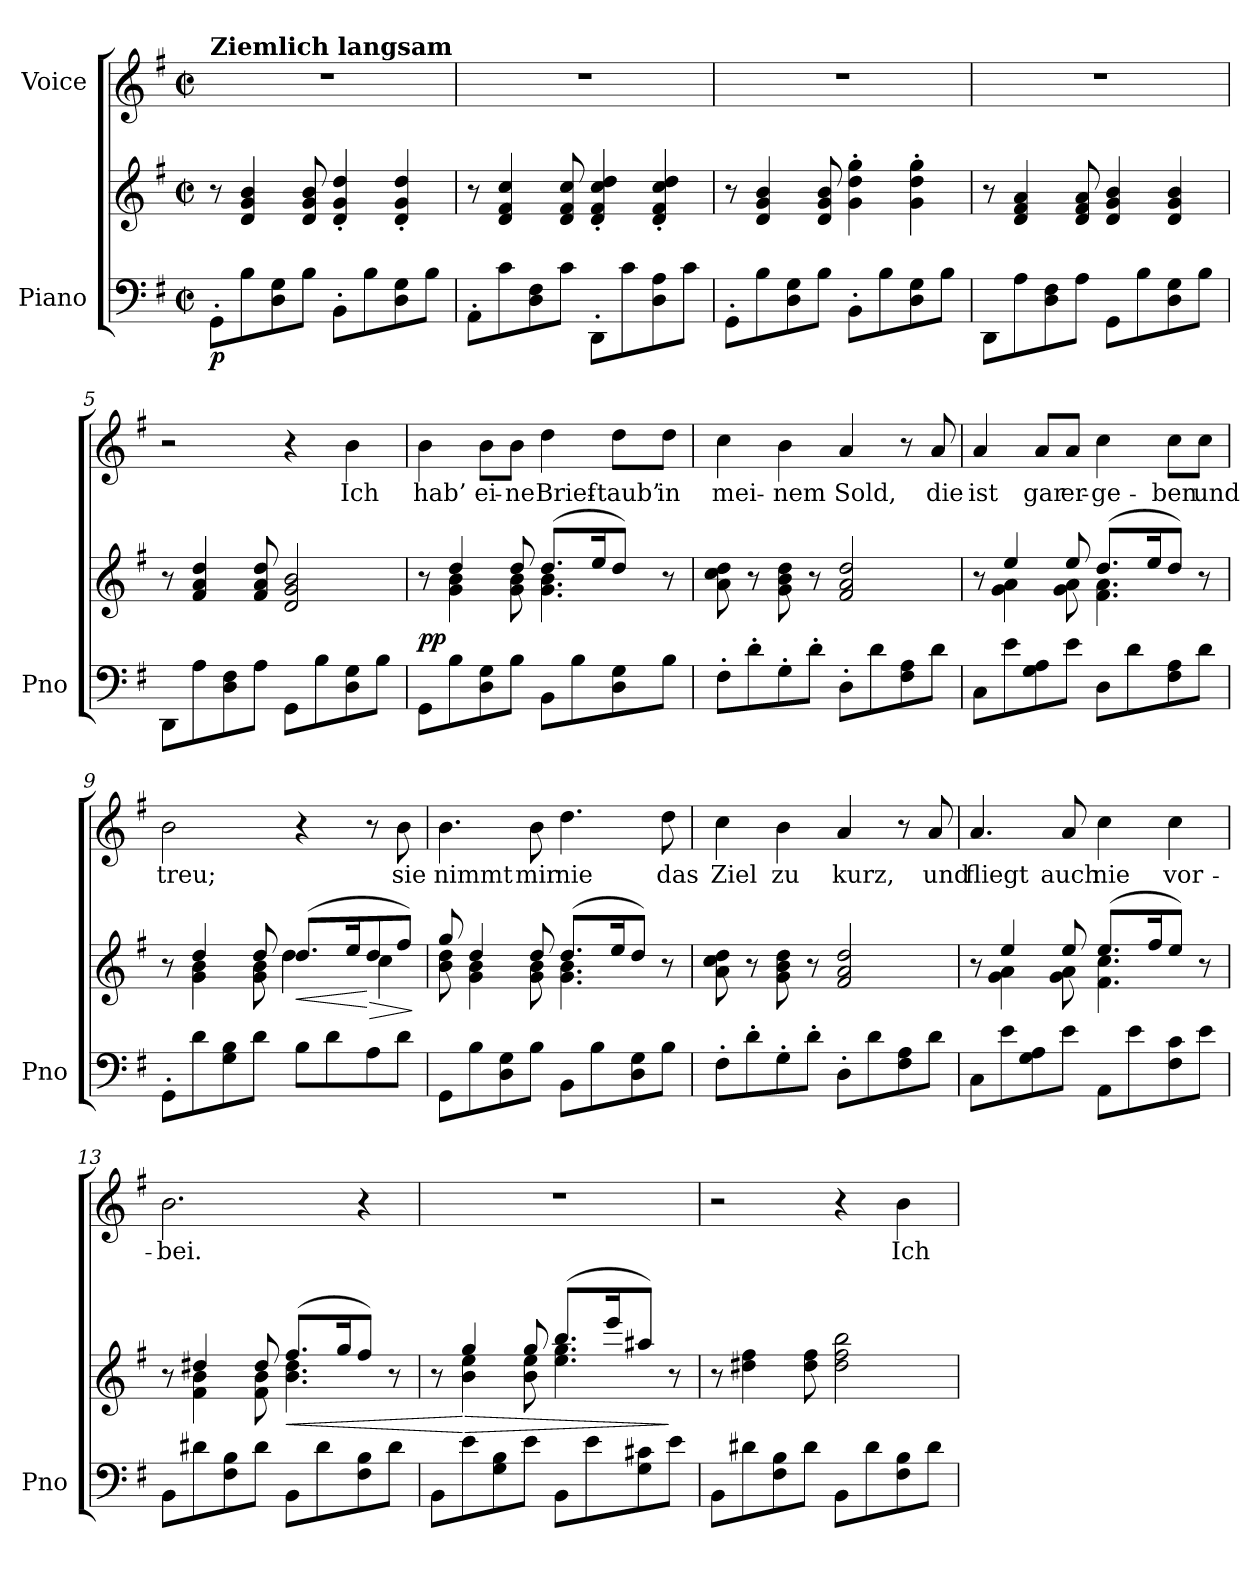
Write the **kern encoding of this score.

**kern	**kern	**dynam	**kern	**text
*part2	*part2	*part2	*part1	*part1
*staff3	*staff2	*staff2/3	*staff1	*staff1
*I"Piano	*	*	*I"Voice	*
*I'Pno	*	*	*	*
*clefF4	*clefG2	*	*clefG2	*
*k[f#]	*k[f#]	*	*k[f#]	*
*M2/2	*M2/2	*	*M2/2	*
*met(c|)	*met(c|)	*	*met(c|)	*
=1	=1	=1	=1	=1
!	!	!	!LO:TX:a:B:t=Ziemlich langsam	!
!	!	!LO:DY:b=2	!	!
8GG'\L	8r	p	1r	.
8B\	4d/ 4g/ 4b/	.	.	.
8D\ 8G\	.	.	.	.
8B\J	8d/ 8g/ 8b/	.	.	.
8BB'\L	4d/' 4g/' 4dd/'	.	.	.
8B\	.	.	.	.
8D\ 8G\	4d/' 4g/' 4dd/'	.	.	.
8B\J	.	.	.	.
=2	=2	=2	=2	=2
8AA'\L	8r	.	1r	.
8c\	4d/ 4f#/ 4cc/	.	.	.
8D\ 8F#\	.	.	.	.
8c\J	8d/ 8f#/ 8cc/	.	.	.
8DD'\L	4d/' 4f#/' 4cc/' 4dd/'	.	.	.
8c\	.	.	.	.
8D\ 8A\	4d/' 4f#/' 4cc/' 4dd/'	.	.	.
8c\J	.	.	.	.
=3	=3	=3	=3	=3
8GG'\L	8r	.	1r	.
8B\	4d/ 4g/ 4b/	.	.	.
8D\ 8G\	.	.	.	.
8B\J	8d/ 8g/ 8b/	.	.	.
8BB'\L	4g\' 4dd\' 4gg\'	.	.	.
8B\	.	.	.	.
8D\ 8G\	4g\' 4dd\' 4gg\'	.	.	.
8B\J	.	.	.	.
=4	=4	=4	=4	=4
8DD\L	8r	.	1r	.
8A\	4d/ 4f#/ 4a/	.	.	.
8D\ 8F#\	.	.	.	.
8A\J	8d/ 8f#/ 8a/	.	.	.
8GG\L	4d/ 4g/ 4b/	.	.	.
8B\	.	.	.	.
8D\ 8G\	4d/ 4g/ 4b/	.	.	.
8B\J	.	.	.	.
=5	=5	=5	=5	=5
8DD\L	8r	.	2r	.
8A\	4f#/ 4a/ 4dd/	.	.	.
8D\ 8F#\	.	.	.	.
8A\J	8f#/ 8a/ 8dd/	.	.	.
8GG\L	2d/ 2g/ 2b/	.	4r	.
8B\	.	.	.	.
8D\ 8G\	.	.	4b\	Ich
8B\J	.	.	.	.
=6	=6	=6	=6	=6
*	*^	*	*	*
!	!	!	!LO:DY:a=2	!	!
8GG\L	8r	8ryy	pp	4b\	hab’
8B\	4dd/	4g\ 4b\	.	.	.
8D\ 8G\	.	.	.	8b\L	ei-
8B\J	8dd/	8g\ 8b\	.	8b\J	-ne
8BB\L	(8.dd/L	4.g\ 4.b\	.	4dd\	Brief-
8B\	.	.	.	.	.
.	16ee/K	.	.	.	.
8D\ 8G\	8dd/J)	.	.	8dd\L	-taub’
8B\J	8r	8ryy	.	8dd\J	in
*	*v	*v	*	*	*
=7	=7	=7	=7	=7
8F#'\L	8a\ 8cc\ 8dd\	.	4cc\	mei-
8d'\	8r	.	.	.
8G'\	8g\ 8b\ 8dd\	.	4b\	-nem
8d'\J	8r	.	.	.
8D'\L	2f#/ 2a/ 2dd/	.	4a/	Sold,
8d\	.	.	.	.
8F#\ 8A\	.	.	8r	.
8d\J	.	.	8a/	die
=8	=8	=8	=8	=8
*	*^	*	*	*
8C\L	8r	8ryy	.	4a/	ist
8e\	4ee/	4g\ 4a\	.	.	.
8G\ 8A\	.	.	.	8a/L	gar
8e\J	8ee/	8g\ 8a\	.	8a/J	er-
8D\L	(8.dd/L	4.f#\ 4.a\	.	4cc\	-ge-
8d\	.	.	.	.	.
.	16ee/K	.	.	.	.
8F#\ 8A\	8dd/J)	.	.	8cc\L	-ben
8d\J	8r	8ryy	.	8cc\J	und
=9	=9	=9	=9	=9	=9
8GG'\L	8r	8ryy	.	2b\	treu;
8d\	4dd/	4g\ 4b\	.	.	.
8G\ 8B\	.	.	.	.	.
8d\J	8dd/	8g\ 8b\	.	.	.
!	!LO:N:head=solid	!	!LO:HP:b	!	!
8B\L	(8.dd/L	4dd\	<	4r	.
8d\	.	.	.	.	.
.	16ee/K	.	.	.	.
!	!	!	!LO:HP:n=1:b	!	!
8A\	8dd/	4cc\	[ >	8r	.
8d\J	8ff#/J)	.	.	8b\	sie
*	*v	*v	*	*	*
.	.	]	.	.
=10	=10	=10	=10	=10
*	*^	*	*	*
8GG\L	8gg/	8b\ 8dd\	.	4.b\	nimmt
8B\	4dd/	4g\ 4b\	.	.	.
8D\ 8G\	.	.	.	.	.
8B\J	8dd/	8g\ 8b\	.	8b\	mir
8BB\L	(8.dd/L	4.g\ 4.b\	.	4.dd\	nie
8B\	.	.	.	.	.
.	16ee/K	.	.	.	.
8D\ 8G\	8dd/J)	.	.	.	.
8B\J	8r	8ryy	.	8dd\	das
*	*v	*v	*	*	*
=11	=11	=11	=11	=11
8F#'\L	8a\ 8cc\ 8dd\	.	4cc\	Ziel
8d'\	8r	.	.	.
8G'\	8g\ 8b\ 8dd\	.	4b\	zu
8d'\J	8r	.	.	.
8D'\L	2f#/ 2a/ 2dd/	.	4a/	kurz,
8d\	.	.	.	.
8F#\ 8A\	.	.	8r	.
8d\J	.	.	8a/	und
=12	=12	=12	=12	=12
*	*^	*	*	*
8C\L	8r	8ryy	.	4.a/	fliegt
8e\	4ee/	4g\ 4a\	.	.	.
8G\ 8A\	.	.	.	.	.
8e\J	8ee/	8g\ 8a\	.	8a/	auch
8AA\L	(8.ee/L	4.f#\ 4.cc\	.	4cc\	nie
8e\	.	.	.	.	.
.	16ff#/K	.	.	.	.
8F#\ 8c\	8ee/J)	.	.	4cc\	vor-
8e\J	8r	8ryy	.	.	.
=13	=13	=13	=13	=13	=13
8BB\L	8r	8ryy	.	2.b\	-bei.
8d#X\	4dd#X/	4f#\ 4b\	.	.	.
8F#\ 8B\	.	.	.	.	.
8d#\J	8dd#/	8f#\ 8b\	.	.	.
!	!	!	!LO:HP:b	!	!
8BB\L	(8.ff#/L	4.b\ 4.dd#\	<	.	.
8d#\	.	.	.	.	.
.	16gg/K	.	.	.	.
8F#\ 8B\	8ff#/J)	.	.	4r	.
8d#\J	8r	8ryy	.	.	.
=14	=14	=14	=14	=14	=14
8BB\L	8r	8ryy	.	1r	.
!	!	!	!LO:HP:n=1:b	!	!
8e\	4gg/	4b\ 4ee\	[ >	.	.
8G\ 8B\	.	.	.	.	.
8e\J	8gg/	8b\ 8ee\	.	.	.
8BB\L	(8.bb/L	4.ee\ 4.gg\	.	.	.
8e\	.	.	.	.	.
.	16eee/K	.	.	.	.
8G\ 8c#X\	8aa#X/J)	.	.	.	.
8e\J	8r	8ryy	]	.	.
*	*v	*v	*	*	*
=15	=15	=15	=15	=15
8BB\L	8r	.	2r	.
8d#X\	4dd#X\ 4ff#\	.	.	.
8F#\ 8B\	.	.	.	.
8d#\J	8dd#\ 8ff#\	.	.	.
8BB\L	2dd#\ 2ff#\ 2bb\	.	4r	.
8d#\	.	.	.	.
8F#\ 8B\	.	.	4b\	Ich
8d#\J	.	.	.	.
=	=	=	=	=
*-	*-	*-	*-	*-
